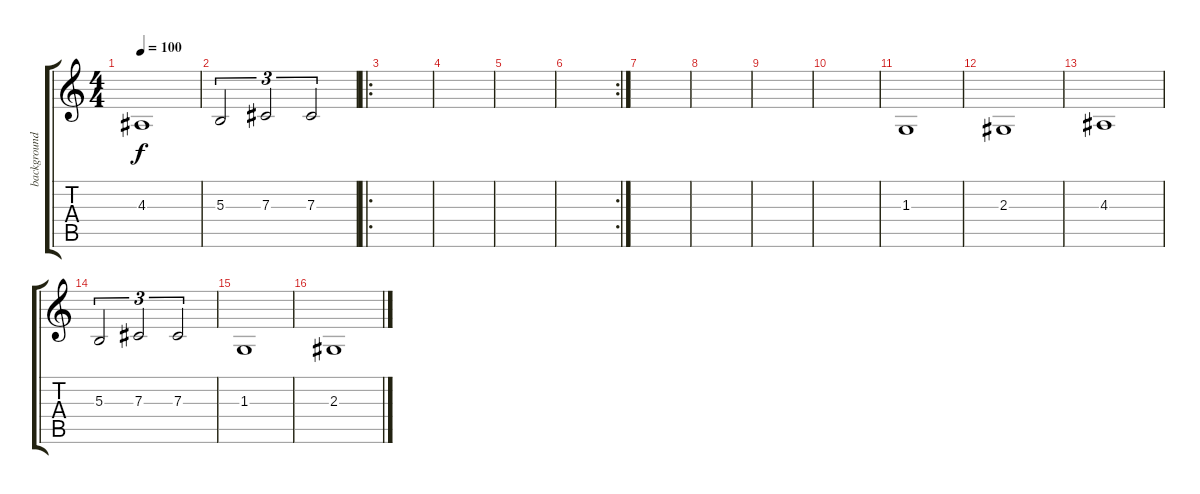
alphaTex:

\track ("background 2" "background") {instrument marimba}
\staff {score tabs}
\tuning (Eb4 Bb3 Gb3 Db3 Ab2 Db2) {hide}
\ts (4 4)
\tempo 100
\clef g2
\ks c
4.3.1{dy f} |
5.3.2{tu (3 2)} 7.3.2{tu (3 2)} 7.3.2{tu (3 2)} |
\ro
|
|
|
\rc 2
|
|
|
|
|
1.3.1 |
2.3.1 |
4.3.1 |
5.3.2{tu (3 2)} 7.3.2{tu (3 2)} 7.3.2{tu (3 2)} |
1.3.1 |
2.3.1
